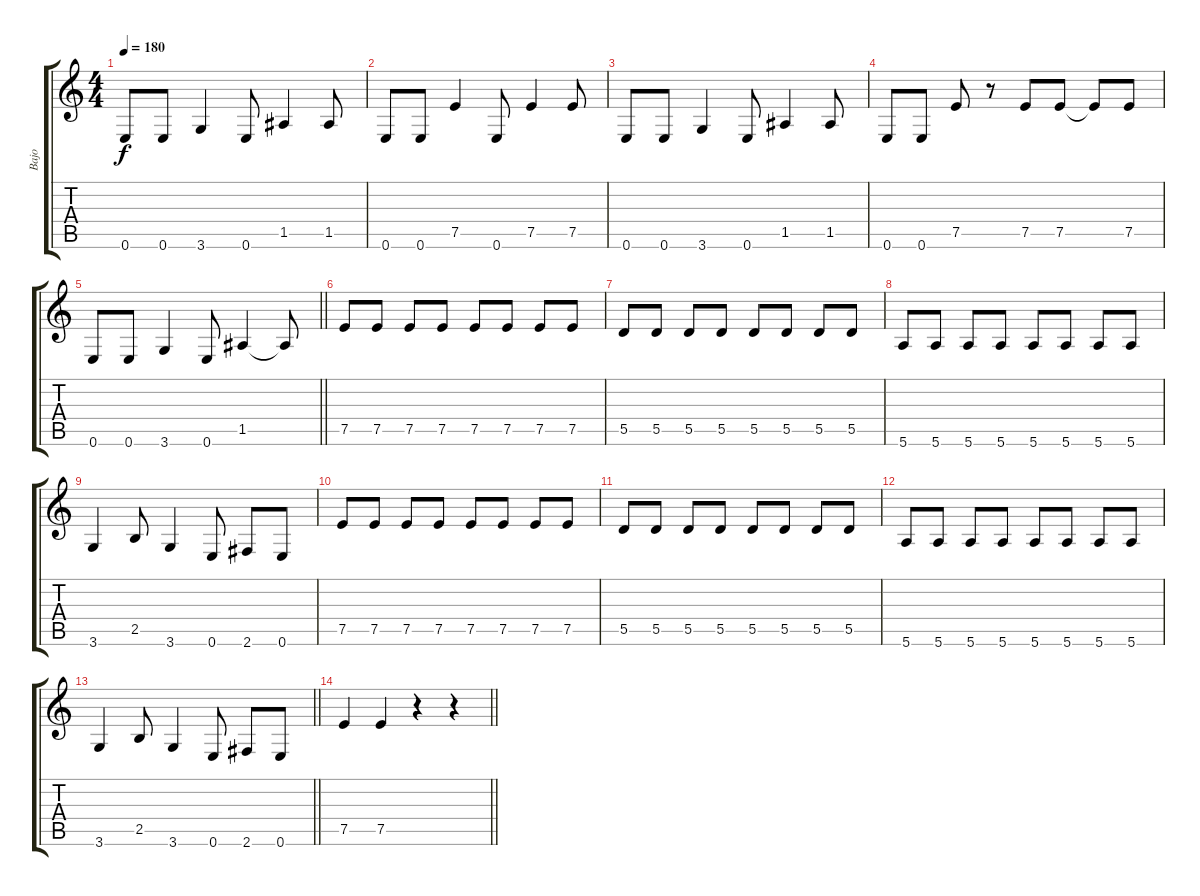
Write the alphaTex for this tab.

\track ("Bajo" "Bajo") {instrument electricbasspick}
\staff {score tabs}
\tuning (E4 B3 G3 D3 A2 E2) {hide}
\ts (4 4)
\tempo 180
\clef g2
\ks c
0.6.8{dy f} 0.6.8 3.6.4 0.6.8 1.5.4 1.5.8 |
0.6.8 0.6.8 7.5.4 0.6.8 7.5.4 7.5.8 |
0.6.8 0.6.8 3.6.4 0.6.8 1.5.4 1.5.8 |
0.6.8 0.6.8 7.5.8 r.8 7.5.8 7.5.8 7.5{t}.8 7.5.8 |
\barLineRight lightlight
0.6.8 0.6.8 3.6.4 0.6.8 1.5.4 1.5{t}.8 |
7.5.8 7.5.8 7.5.8 7.5.8 7.5.8 7.5.8 7.5.8 7.5.8 |
5.5.8 5.5.8 5.5.8 5.5.8 5.5.8 5.5.8 5.5.8 5.5.8 |
5.6.8 5.6.8 5.6.8 5.6.8 5.6.8 5.6.8 5.6.8 5.6.8 |
3.6.4 2.5.8 3.6.4 0.6.8 2.6.8 0.6.8 |
7.5.8 7.5.8 7.5.8 7.5.8 7.5.8 7.5.8 7.5.8 7.5.8 |
5.5.8 5.5.8 5.5.8 5.5.8 5.5.8 5.5.8 5.5.8 5.5.8 |
5.6.8 5.6.8 5.6.8 5.6.8 5.6.8 5.6.8 5.6.8 5.6.8 |
\barLineRight lightlight
3.6.4 2.5.8 3.6.4 0.6.8 2.6.8 0.6.8 |
\barLineRight lightlight
7.5.4 7.5.4 r.4 r.4
